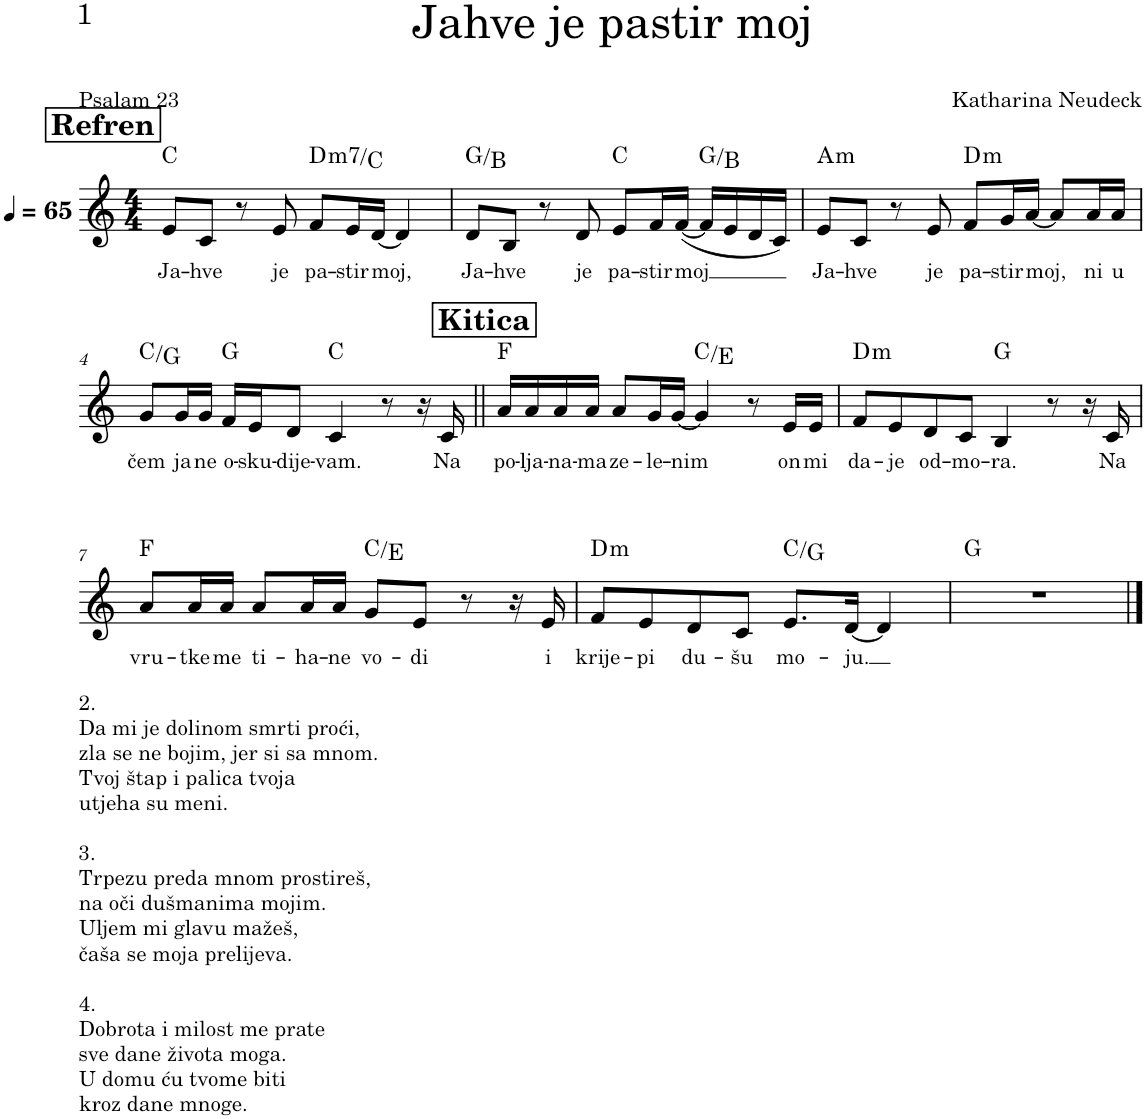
**kern	**text	**harte
*part1	*part1	*part1
*staff1	*staff1	*
*I"Piano, melodija	*	*
*I'Pno.	*	*
*clefG2	*	*
*k[]	*	*
*M4/4	*	*
*MM65	*	*
!!LO:REH:place=s1:a:B:cj:fs=14:t=Refren
=1	=1	=1
!	!LO:LY:b	!
8e/L	Ja-	C:maj
!	!LO:LY:b	!
8c/J	-hve	.
8r	.	.
!	!LO:LY:b	!
8e/	je	.
!	!LO:LY:b	!LO:H:kt=m7
8f/L	pa-	D:min7/b7
!	!LO:LY:b	!
16e/L	-stir	.
!	!LO:LY:b	!
[16d/JJ	moj,	.
4d/]	.	.
=2	=2	=2
!	!LO:LY:b	!
8d/L	Ja-	G:maj/3
!	!LO:LY:b	!
8B/J	-hve	.
8r	.	.
!	!LO:LY:b	!
8d/	je	.
!	!LO:LY:b	!
8e/L	pa-	C:maj
!	!LO:LY:b	!
16f/L	-stir	.
!	!LO:LY:b	!
([16f/JJ	moj	.
16f/LL]	.	G:maj/3
16e/	.	.
16d/	.	.
16c/JJ)	.	.
=3	=3	=3
!	!LO:LY:b	!LO:H:kt=m
8e/L	Ja-	A:min
!	!LO:LY:b	!
8c/J	-hve	.
8r	.	.
!	!LO:LY:b	!
8e/	je	.
!	!LO:LY:b	!LO:H:kt=m
8f/L	pa-	D:min
!	!LO:LY:b	!
16g/L	-stir	.
!	!LO:LY:b	!
[16a/JJ	moj,	.
8a/L]	.	.
!	!LO:LY:b	!
16a/L	ni	.
!	!LO:LY:b	!
16a/JJ	u	.
!!LO:LB:g=z
=4	=4	=4
!	!LO:LY:b	!
8g/L	čem	C:maj/5
!	!LO:LY:b	!
16g/L	ja	.
!	!LO:LY:b	!
16g/JJ	ne	.
!	!LO:LY:b	!
16f/LL	o-	G:maj
!	!LO:LY:b	!
16e/J	-sku-	.
!	!LO:LY:b	!
8d/J	-dije-	.
!	!LO:LY:b	!
4c/	-vam.	C:maj
8r	.	.
16r	.	.
!	!LO:LY:b	!
16c/	Na	.
!!LO:REH:place=s1:a:B:cj:fs=14:t=Kitica
=5||	=5||	=5||
!	!LO:LY:b	!
16a/LL	po-	F:maj
!	!LO:LY:b	!
16a/	-lja-	.
!	!LO:LY:b	!
16a/	-na-	.
!	!LO:LY:b	!
16a/JJ	-ma	.
!	!LO:LY:b	!
8a/L	ze-	.
!	!LO:LY:b	!
16g/L	-le-	.
!	!LO:LY:b	!
[16g/JJ	-nim	.
4g/]	.	C:maj/3
8r	.	.
!	!LO:LY:b	!
16e/LL	on	.
!	!LO:LY:b	!
16e/JJ	mi	.
=6	=6	=6
!	!LO:LY:b	!LO:H:kt=m
8f/L	da-	D:min
!	!LO:LY:b	!
8e/	-je	.
!	!LO:LY:b	!
8d/	od-	.
!	!LO:LY:b	!
8c/J	-mo-	.
!	!LO:LY:b	!
4B/	-ra.	G:maj
8r	.	.
16r	.	.
!	!LO:LY:b	!
16c/	Na	.
!!LO:LB:g=z
=7	=7	=7
!LO:TX:b:t=2.	!	!
!LO:TX:b:t=Da mi je dolinom smrti proći,	!	!
!LO:TX:b:t=zla se ne bojim, jer si sa mnom.	!	!
!LO:TX:b:t=Tvoj štap i palica tvoja	!	!
!LO:TX:b:t=utjeha su meni.	!	!
!LO:TX:b:t=3.	!	!
!LO:TX:b:t=Trpezu preda mnom prostireš,	!	!
!LO:TX:b:t=na oči dušmanima mojim.	!	!
!LO:TX:b:t=Uljem mi glavu mažeš,	!	!
!LO:TX:b:t=čaša se moja prelijeva.	!	!
!LO:TX:b:t=4.	!	!
!LO:TX:b:t=Dobrota i milost me prate	!	!
!LO:TX:b:t=sve dane života moga.	!	!
!LO:TX:b:t=U domu ću tvome biti	!	!
!LO:TX:b:t=kroz dane mnoge.	!	!
!	!LO:LY:b	!
8a/L	vru-	F:maj
!	!LO:LY:b	!
16a/L	-tke	.
!	!LO:LY:b	!
16a/JJ	me	.
!	!LO:LY:b	!
8a/L	ti-	.
!	!LO:LY:b	!
16a/L	-ha-	.
!	!LO:LY:b	!
16a/JJ	-ne	.
!	!LO:LY:b	!
8g/L	vo-	C:maj/3
!	!LO:LY:b	!
8e/J	-di	.
8r	.	.
16r	.	.
!	!LO:LY:b	!
16e/	i	.
=8	=8	=8
!	!LO:LY:b	!LO:H:kt=m
8f/L	krije-	D:min
!	!LO:LY:b	!
8e/	-pi	.
!	!LO:LY:b	!
8d/	du-	.
!	!LO:LY:b	!
8c/J	-šu	.
!	!LO:LY:b	!
8.e/L	mo-	C:maj/5
!	!LO:LY:b	!
[16d/Jk	-ju.	.
4d/]	.	.
=9	=9	=9
1r	.	G:maj
==	==	==
*-	*-	*-
